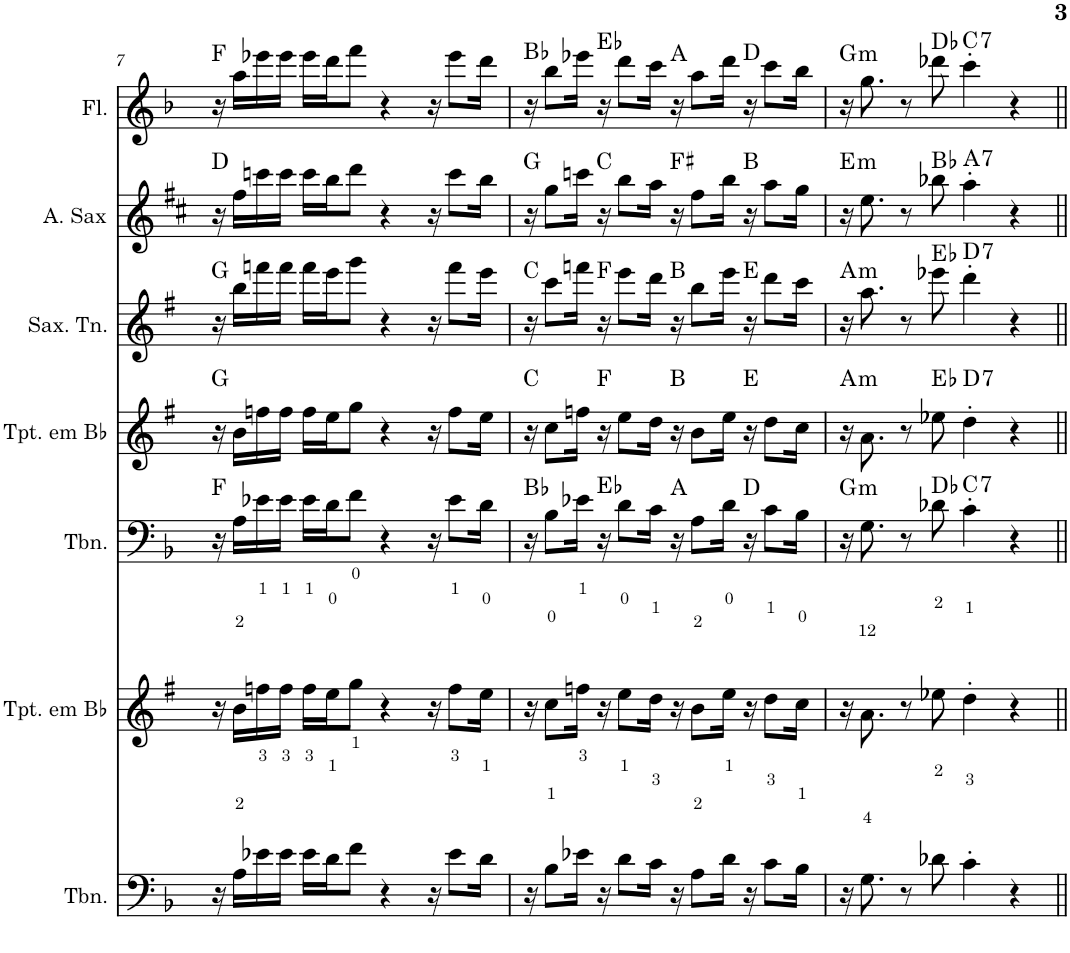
**kern	**kern	**kern	**harte	**kern	**harte	**kern	**harte	**kern	**harte	**kern	**harte
*part7	*part6	*part5	*part5	*part4	*part4	*part3	*part3	*part2	*part2	*part1	*part1
*staff7	*staff6	*staff5	*	*staff4	*	*staff3	*	*staff2	*	*staff1	*
*I"Trombone	*I"Trompete em Bb	*I"Trombone	*	*I"Trompete em Bb	*	*I"Saxofone Tenor	*	*I"Saxofone Alto	*	*I"Flauta Transversal	*
*I'Tbn.	*I'Tpt. em Bb	*I'Tbn.	*	*I'Tpt. em Bb	*	*I'Sax. Tn.	*	*	*	*I'Fl.	*
!!LO:PB:g=z
*clefF4	*clefG2	*clefF4	*	*clefG2	*	*clefG2	*	*clefG2	*	*clefG2	*
*	*Trd1c2	*	*	*Trd1c2	*	*Trd8c14	*	*Trd5c9	*	*	*
*k[b-]	*k[f#]	*k[b-]	*	*k[f#]	*	*k[f#]	*	*k[f#c#]	*	*k[b-]	*
*F:	*G:	*F:	*	*G:	*	*G:	*	*D:	*	*F:	*
*M4/4	*M4/4	*M4/4	*	*M4/4	*	*M4/4	*	*M4/4	*	*M4/4	*
=7	=7	=7	=7	=7	=7	=7	=7	=7	=7	=7	=7
16r	16r	16r	F:maj	16r	G:maj	16r	G:maj	16r	D:maj	16r	F:maj
16A\LL	16b\LL	16A\LL	.	16b\LL	.	16bb\LL	.	16ff#\LL	.	16aa\LL	.
16e-X\	16ffn\	16e-X\	.	16ffn\	.	16fffn\	.	16cccn\	.	16eee-X\	.
16e-\JJ	16ff\JJ	16e-\JJ	.	16ff\JJ	.	16fff\JJ	.	16ccc\JJ	.	16eee-\JJ	.
16e-\LL	16ff\LL	16e-\LL	.	16ff\LL	.	16fff\LL	.	16ccc\LL	.	16eee-\LL	.
16d\J	16ee\J	16d\J	.	16ee\J	.	16eee\J	.	16bb\J	.	16ddd\J	.
8f\J	8gg\J	8f\J	.	8gg\J	.	8ggg\J	.	8ddd\J	.	8fff\J	.
4r	4r	4r	.	4r	.	4r	.	4r	.	4r	.
16r	16r	16r	.	16r	.	16r	.	16r	.	16r	.
8e-\L	8ff\L	8e-\L	.	8ff\L	.	8fff\L	.	8ccc\L	.	8eee-\L	.
16d\Jk	16ee\Jk	16d\Jk	.	16ee\Jk	.	16eee\Jk	.	16bb\Jk	.	16ddd\Jk	.
=8	=8	=8	=8	=8	=8	=8	=8	=8	=8	=8	=8
16r	16r	16r	Bb:maj	16r	C:maj	16r	C:maj	16r	G:maj	16r	Bb:maj
8B-\L	8cc\L	8B-\L	.	8cc\L	.	8ccc\L	.	8gg\L	.	8bb-\L	.
16e-X\Jk	16ffn\Jk	16e-X\Jk	.	16ffn\Jk	.	16fffn\Jk	.	16cccn\Jk	.	16eee-X\Jk	.
16r	16r	16r	Eb:maj	16r	F:maj	16r	F:maj	16r	C:maj	16r	Eb:maj
8d\L	8ee\L	8d\L	.	8ee\L	.	8eee\L	.	8bb\L	.	8ddd\L	.
16c\Jk	16dd\Jk	16c\Jk	.	16dd\Jk	.	16ddd\Jk	.	16aa\Jk	.	16ccc\Jk	.
16r	16r	16r	A:maj	16r	B:maj	16r	B:maj	16r	F#:maj	16r	A:maj
8A\L	8b\L	8A\L	.	8b\L	.	8bb\L	.	8ff#\L	.	8aa\L	.
16d\Jk	16ee\Jk	16d\Jk	.	16ee\Jk	.	16eee\Jk	.	16bb\Jk	.	16ddd\Jk	.
16r	16r	16r	D:maj	16r	E:maj	16r	E:maj	16r	B:maj	16r	D:maj
8c\L	8dd\L	8c\L	.	8dd\L	.	8ddd\L	.	8aa\L	.	8ccc\L	.
16B-\Jk	16cc\Jk	16B-\Jk	.	16cc\Jk	.	16ccc\Jk	.	16gg\Jk	.	16bb-\Jk	.
=9	=9	=9	=9	=9	=9	=9	=9	=9	=9	=9	=9
!	!	!	!LO:H:kt=m	!	!LO:H:kt=m	!	!LO:H:kt=m	!	!LO:H:kt=m	!	!LO:H:kt=m
16r	16r	16r	G:min	16r	A:min	16r	A:min	16r	E:min	16r	G:min
8.G\	8.a\	8.G\	.	8.a\	.	8.aa\	.	8.ee\	.	8.gg\	.
8r	8r	8r	.	8r	.	8r	.	8r	.	8r	.
8d-X\	8ee-X\	8d-X\	Db:maj	8ee-X\	Eb:maj	8eee-X\	Eb:maj	8bb-X\	Bb:maj	8ddd-X\	Db:maj
!	!	!	!LO:H:kt=7	!	!LO:H:kt=7	!	!LO:H:kt=7	!	!LO:H:kt=7	!	!LO:H:kt=7
4c'\	4dd'\	4c'\	C:7	4dd'\	D:7	4ddd'\	D:7	4aa'\	A:7	4ccc'\	C:7
4r	4r	4r	.	4r	.	4r	.	4r	.	4r	.
=||	=||	=||	=||	=||	=||	=||	=||	=||	=||	=||	=||
*-	*-	*-	*-	*-	*-	*-	*-	*-	*-	*-	*-
